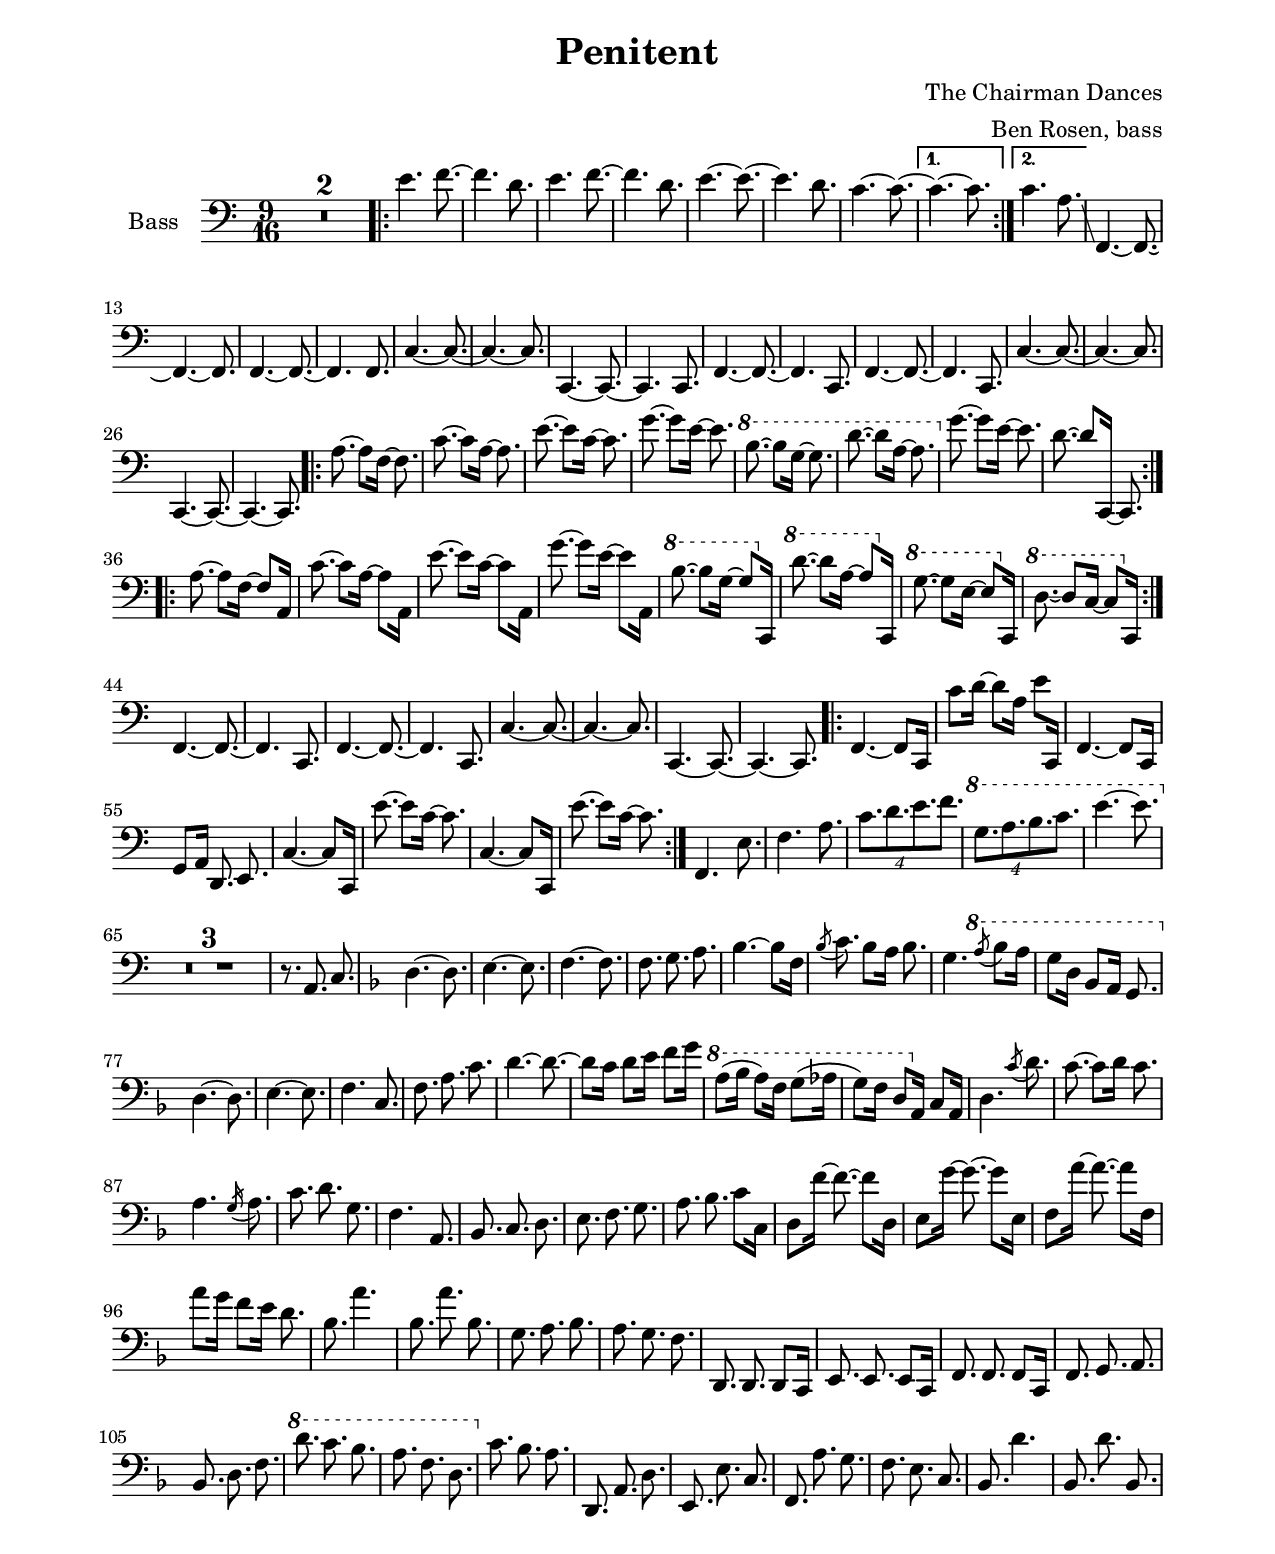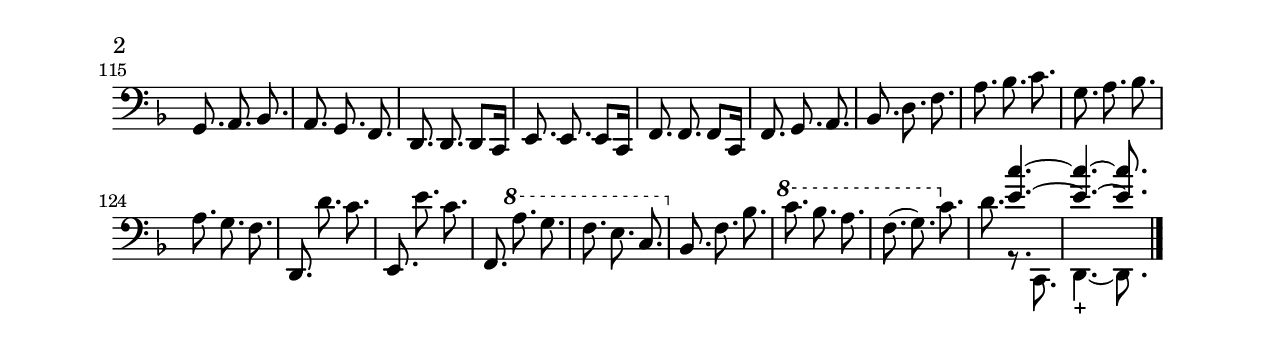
\version "2.24.1"

\include "settings.ily"

\header {
  title = "Penitent"
  composer = "The Chairman Dances"
  arranger = "Ben Rosen, bass"
}

music = \relative c' {
  \clef "bass"
  \time 9/16

  | R1 * 18/16

  \repeat volta 2 {
    | e4. f8. ~
    | f4. d8.
    | e4. f8. ~
    | f4. d8.

    | e4. ~ e8. ~
    | e4. d8.
    | c4. ~ c8. ~

    \alternative {
      \volta 1 {
        | c4. ~ c8.
      }

      \volta 2 {
        | c4.  a8. \glissando
      }
    }
  }

  | f,4. ~ f8. ~
  | f4. ~ f8.
  | f4. ~ f8. ~
  | f4. f8.

  | c'4. ~ c8. ~
  | c4. ~ c8.
  | c,4. ~ c8. ~
  | c4. c8.

  | f4. ~ f8. ~
  | f4. c8.
  | f4. ~ f8. ~
  | f4. c8.

  | c'4. ~ c8. ~
  | c4. ~ c8.
  | c,4. ~ c8. ~
  | c4. ~ c8.

  \repeat volta 2 {

    | a''8. ~ a8 f16 ~ f8. c' ~ c8 a16 ~ a8.
    | e'8. ~ e8 c16 ~ c8. g' ~ g8 e16 ~ e8.

    \ottava #1

    | b'8. ~ b8 g16 ~ g8. d' ~ d8 a16 ~ a8.

    \ottava #0

    | g8. ~ g8 e16 ~ e8. d ~ d8 c,,16 ~ c8.
  }

  \repeat volta 2 {

    | a''8. ~ a8 f16 ~ f8 a,16 c'8. ~ c8 a16 ~ a8 a,16
    | e''8. ~ e8 c16 ~ c8 a,16 g''8. ~ g8 e16 ~ e8 a,,16


    | \ottava #1
      b''8. ~ b8 g16 ~ g8
      \ottava #0
      c,,,16
      \ottava #1
      d'''8. ~ d8 a16 ~ a8
      \ottava #0
      c,,,16
    | \ottava #1
      g'''8. ~  g8 e16 ~  e8
      \ottava #0
      c,,16
      \ottava #1
      d''8. ~  d8 c16 ~  c8
      \ottava #0
      c,,16
  }

  | f4. ~ f8. ~
  | f4. c8.
  | f4. ~ f8. ~
  | f4. c8.

  | c'4. ~ c8. ~
  | c4. ~ c8.
  | c,4. ~ c8. ~
  | c4. ~ c8.

  \repeat volta 2 {
    | f4. ~ f8 c16
    | c''8 d16 ~ d8 a16 e'8 c,,16

    | f4. ~ f8 c16
    | g'8 a16 d,8. e

    \repeat unfold 2 {
      | c'4. ~ c8 c,16
      | e''8. ~ e8 c16 ~ c8.
    }
  }

  | f,,4. e'8.
  | f4. a8.
  | \tuplet 4/3 { c8. d e f }

  \ottava #1

  | \tuplet 4/3 { g8. a b c }
  | e4. ~ e8.

  \ottava #0

  | R1 * 27/16

  | r8. a,,, c

  \key d \minor

  | d4. ~ d8.
  | e4. ~ e8.
  | f4. ~ f8.
  | f8. g a

  | bf4. ~ bf8 f16
  | \acciaccatura { bf8 } c8. bf8 a16 bf8.
  | g4.
    \ottava #1
    \acciaccatura { a'8 } bf8 a16
  | g8 d16 bf8 a16 g8.
    \ottava #0

  | d4. ~ d8.
  | e4. ~ e8.
  | f4. c8.
  | f8. a c

  | d4. ~ d8. ~
  | d8 c16 d8 e16 f8 g16
  | \ottava #1
    a8 ( bf16 a8 ) f16 g8 ( af16
  | g8 ) f16 d8
    \ottava #0
    a,16 c8 a16

  | d4. \acciaccatura { c'8 } d8.
  | c8. ~ c8 d16 c8.
  | a4. \acciaccatura { g16 } a8.
  | c8. d g,

  | f4. a,8.
  | bf8. c d
  | e8. f g
  | a8. bf c8 c,16

  | d8 f'16 ~ f8. ~ f8 d,16
  | e8 g'16 ~ g8. ~ g8 e,16
  | f8 a'16 ~ a8. ~ a8 f,16
  | a'8 g16 f8 e16 d8.

  | bf8. a'4.
  | bf,8. a' bf,
  | g8. a bf
  | a8. g f

  | d,8. d d8 c16
  | e8. e e8 c16
  | f8. f f8 c16
  | f8. g a

  | bf8. d f
  | \ottava #1
    d''8. c bf
  | a8. f d
    \ottava #0
  | c8. bf a

  | d,,8. a' d
  | e,8. e' c
  | f,8. a' g
  | f8. e c

  | bf8. d'4.
  | bf,8. d' bf,
  | g8. a bf
  | a8. g f

  | d8. d d8 c16
  | e8. e e8 c16
  | f8. f f8 c16
  | f8. g a

  | bf8. d f
  | a8. bf c
  | g8. a bf
  | a8. g f

  | d,8. d'' c
  | e,,8. e'' c
  | f,,8.
    \ottava #1
    a'' g
  | f8. e c
    \ottava #0


  | bf,8. f' bf
  | \ottava #1
    c'8. bf a
  | f8. ( g )
    \ottava #0
    c,
  |  d8.
  << {
    <e c'>4. ~
    | <e c'>4. ~ <e c'>8.
  } \\ {
    r8. c,,8.
    | d4. -+ ~ d8.
  } >>

  \bar "|."
}

\score {
  \new Staff \with {
    instrumentName = "Bass"
    \numericTimeSignature
  } {
    \compressMMRests
    \music
  }
}
